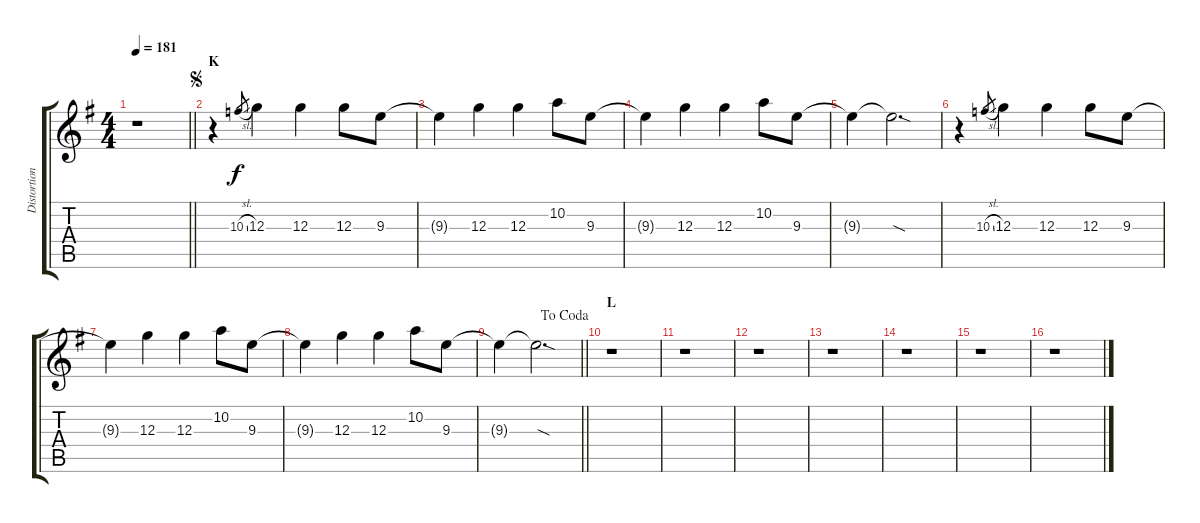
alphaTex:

\track ("Distortion 6" "Distortion") {instrument distortionguitar}
\staff {score tabs}
\tuning (E4 B3 G3 D3 A2 E2) {hide}
\ts (4 4)
\tempo 181
\clef g2
\barLineRight lightlight
\ks g
r.1{dy f} |
\section ("" "K")
\jump segno
r.4 10.3{sl}.8{gr} 12.3.4 12.3.4 12.3.8 9.3.8 |
9.3{t}.4 12.3.4 12.3.4 10.2.8 9.3.8 |
9.3{t}.4 12.3.4 12.3.4 10.2.8 9.3.8 |
9.3{t}.4 9.3{sod t}.2{d} |
r.4 10.3{sl}.8{gr} 12.3.4 12.3.4 12.3.8 9.3.8 |
9.3{t}.4 12.3.4 12.3.4 10.2.8 9.3.8 |
9.3{t}.4 12.3.4 12.3.4 10.2.8 9.3.8 |
\jump dacoda
\barLineRight lightlight
9.3{t}.4 9.3{sod t}.2{d} |
\section ("" "L")
r.1 |
r.1 |
r.1 |
r.1 |
r.1 |
r.1 |
r.1
